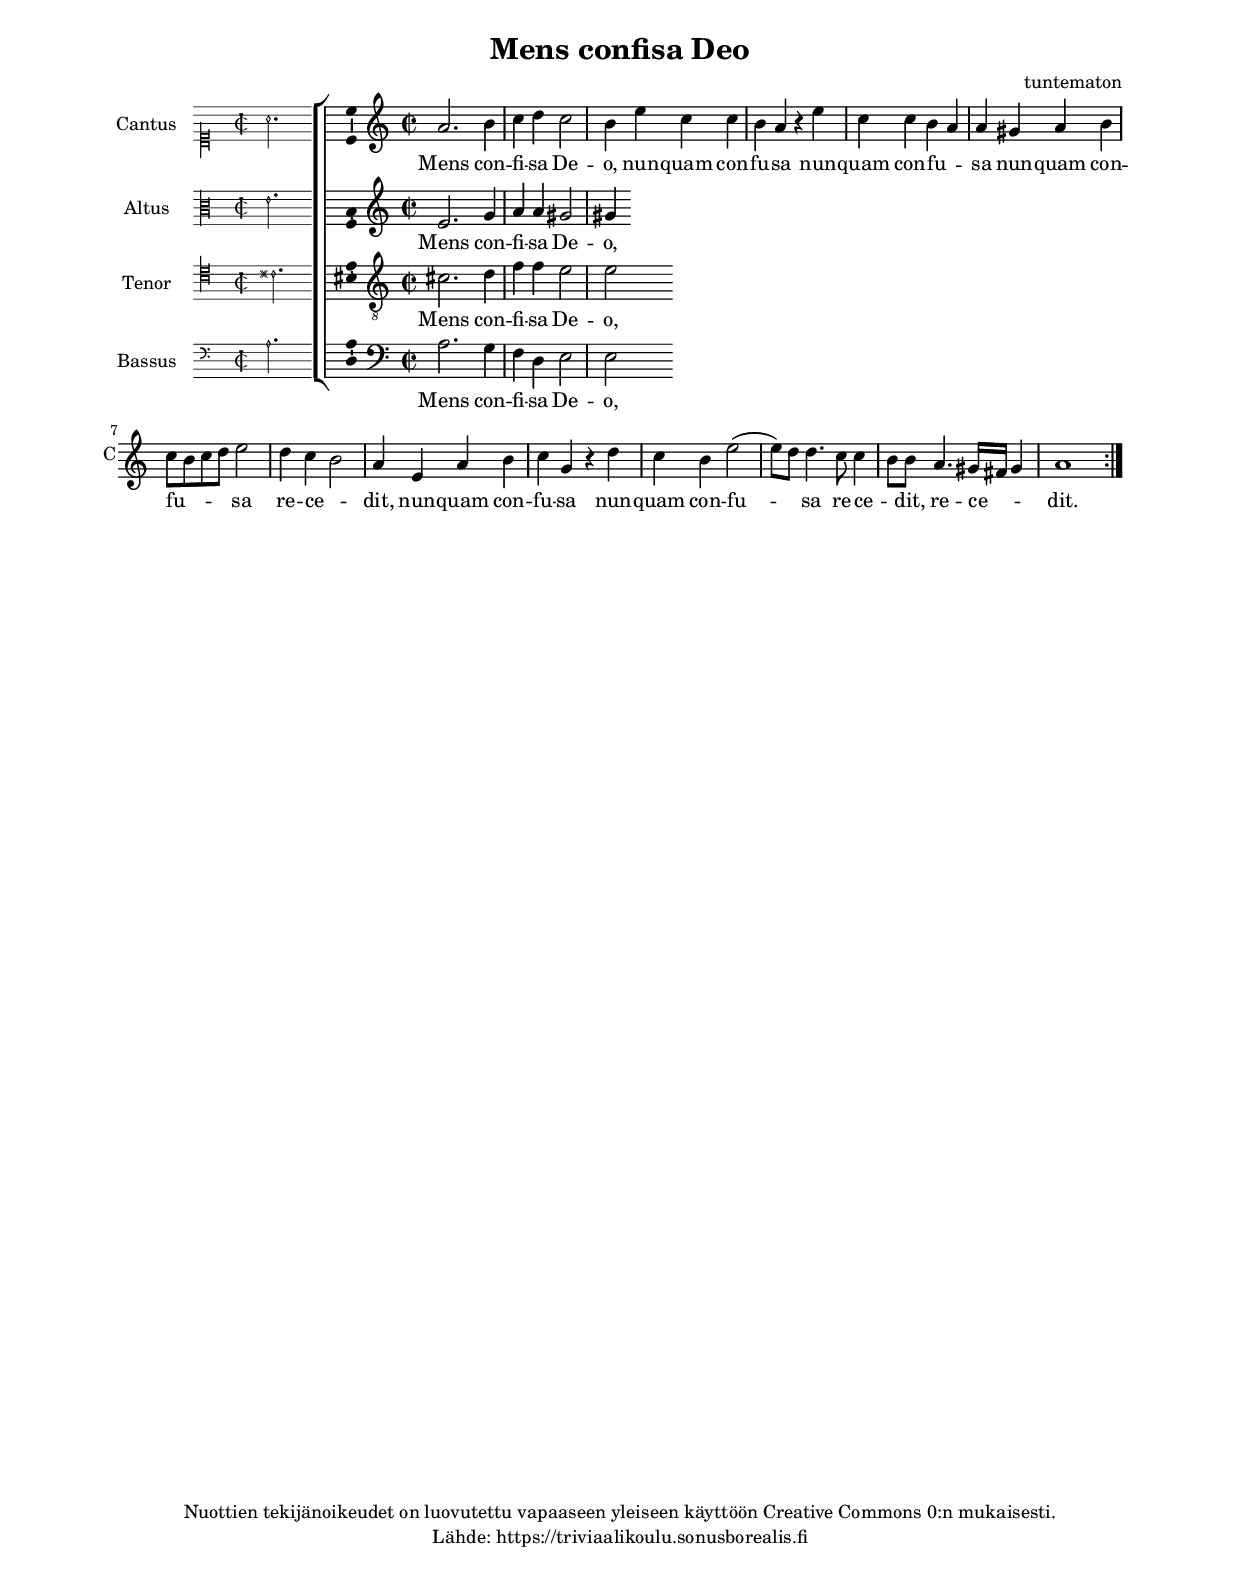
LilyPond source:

\version "2.20.0"
\include "suomi.ly"

\include "../paper-margins.ily"

#(set-global-staff-size 16)

globalkey = {
	\key c \major
}

globaltime = {
	\time 2/2
}

global = {
%  \numericTimeSignature
  \globaltime
%	\set Timing.measureLength = #(ly:make-moment 4/2)
%  \autoBeamOff
  \globalkey
  \set Staff.midiInstrument = #"voice oohs"
}


SopranoMusic = \relative c'' {
	\set Staff.instrumentName = #"Cantus"
	\set Staff.shortInstrumentName = "C"

	\incipit { \clef "mensural-c1" \globalkey \globaltime a'2. }

  \repeat volta 2 {
		a2. h4 | c d c2 | h4 e c c | h a r e' | c c h a |
		a gis a h | c8 h c d e2 | d4 c h2 | a4 e a h | c g r d' |
		c h e2( | e8) d d4. c8 c4 | h8 h a4. gis16 fis gis4 | a1 |
	}
%  \time 4/2
%  \once \override Staff.TimeSignature.break-visibility = ##(#t #f #t)
%  g\breve\fermata \bar "|."
}

stanzaOneLyrics = \lyricmode {
	Mens con -- fi -- sa De -- o,
  nun -- quam con -- fu -- sa 
  nun -- quam con -- fu -- _ sa 
  nun -- quam con -- fu -- _ _ _ sa 
  re -- ce -- _ dit,
  nun -- quam con -- fu -- sa 
  nun -- quam con -- fu -- _ sa 
  re -- ce -- _ dit,
  re -- ce -- _ _ dit.
  Sed fru -- i -- tur vo -- to,
  nec ma -- la fa -- ta ti -- met.
}

AltoMusic = \relative c' {
	\set Staff.instrumentName = #"Altus"
	\set Staff.shortInstrumentName = "A"

	\incipit { \clef "mensural-c3" \globalkey \globaltime e'2. }

	e2. g4 | a a gis2 | gis4
%  \time 4/2
%  \once \override Staff.TimeSignature.break-visibility = ##(#t #f #t)
%  d\breve\fermata
}

TenoreMusic = \relative c' {
	\set Staff.instrumentName = #"Tenor"
	\set Staff.shortInstrumentName = "T"

	\incipit { \clef "mensural-c4" \globalkey \globaltime cis'2. }

	\clef "treble_8"
	cis2. d4 | f f e2 | e2
%  \time 4/2
%  \once \override Staff.TimeSignature.break-visibility = ##(#t #f #t)
%  g\breve\fermata
}

BassMusic = \relative c' {
	\set Staff.instrumentName = #"Bassus"
	\set Staff.shortInstrumentName = "B"

	\incipit { \clef "mensural-f" \globalkey \globaltime a2. }

	\clef bass
	a2. g4 | f d e2 | e2 
%  \time 4/2
%  \once \override Staff.TimeSignature.break-visibility = ##(#t #f #t)
%  g,\breve\fermata
}


\header {
  title = "Mens confisa Deo"
%  subtitle = ""
  composer = "tuntematon"
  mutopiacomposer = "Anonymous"
%  instrument = "Voice (SATB)"
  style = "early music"
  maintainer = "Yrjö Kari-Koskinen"
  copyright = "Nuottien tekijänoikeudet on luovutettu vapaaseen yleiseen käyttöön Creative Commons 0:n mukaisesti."
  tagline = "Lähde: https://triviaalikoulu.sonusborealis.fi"
}

\score {
  \new ChoirStaff <<
    \new Staff <<
      \new Voice = "Soprano" {
		    \global
        \SopranoMusic
      }
     \new Lyrics \lyricsto "Soprano" {
       \stanzaOneLyrics
     }
    >>
    \new Staff <<
      \new Voice = "Alto" {
        \global
        \AltoMusic
      }
     \new Lyrics \lyricsto "Alto" {
       \stanzaOneLyrics
     }
    >>
    \new Staff <<
      \new Voice = "Tenore" {
        \global
        \TenoreMusic
      }
      \new Lyrics \lyricsto "Tenore" {
       \stanzaOneLyrics
      }
    >>
    \new Staff <<
      \new Voice = "Bass" {
        \global
        \BassMusic
      }
      \new Lyrics \lyricsto "Bass" {
       \stanzaOneLyrics
      }
    >>
  >>
  \layout {
    \context {
      \Voice
      \consists "Ambitus_engraver"
    }
    indent = 3.5\cm
    incipit-width = 2\cm
    \context {
     \Staff \RemoveEmptyStaves
   }
    \context {
     \Score
     \override VerticalAxisGroup.remove-first = ##t
    }
  }
}
